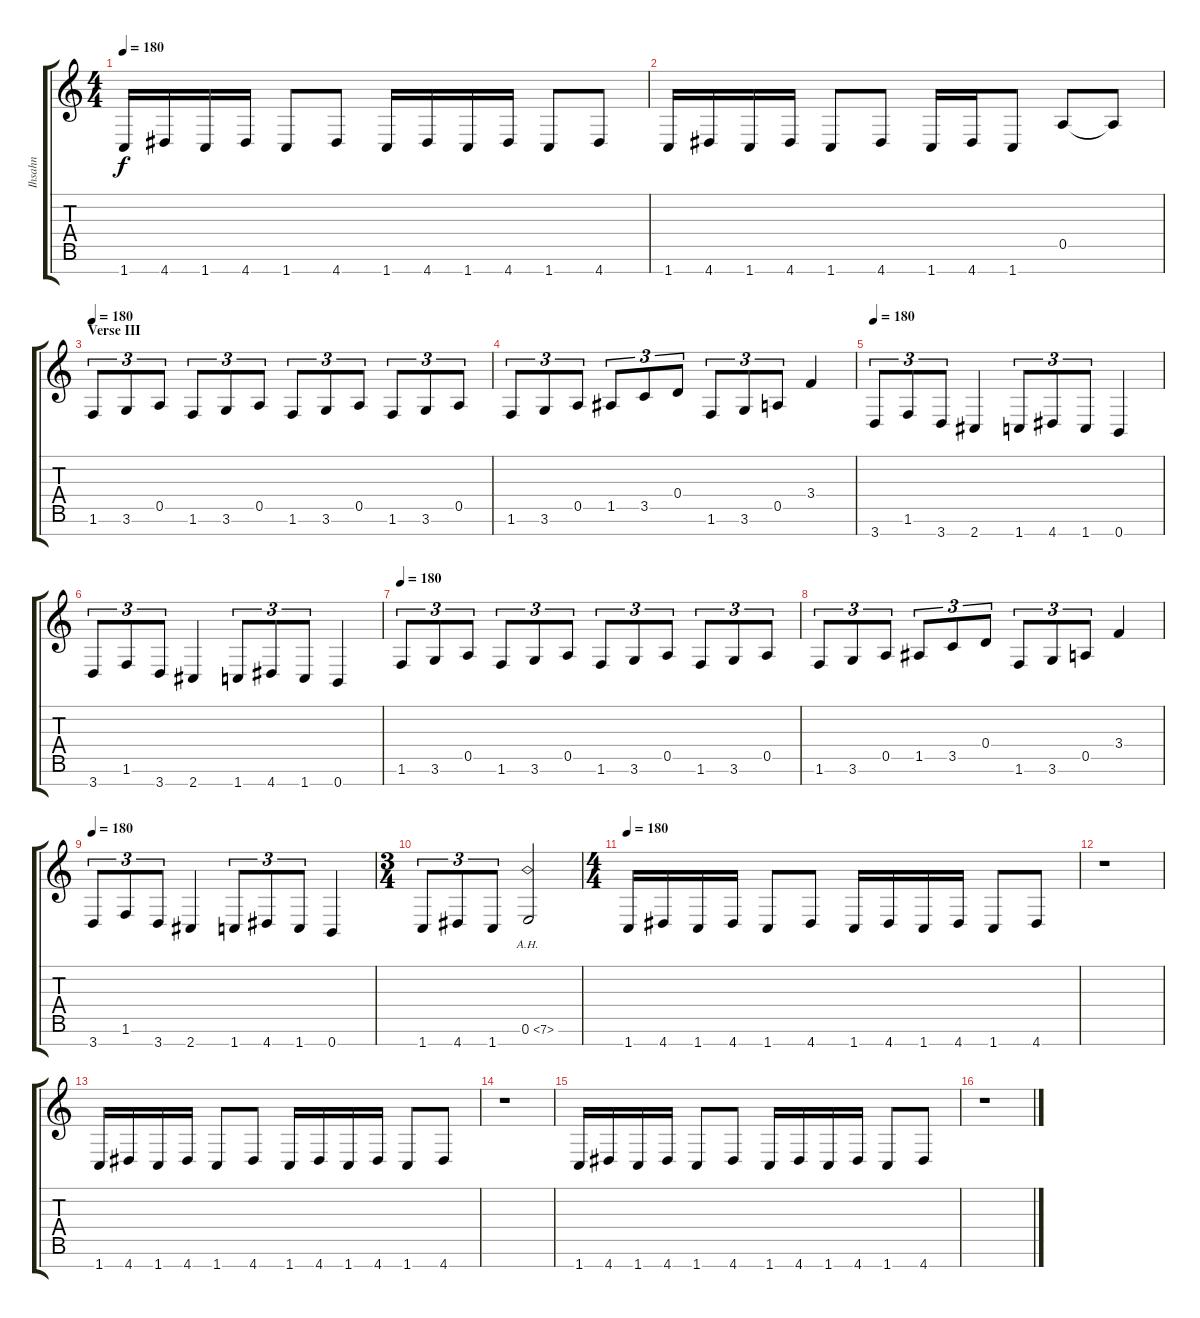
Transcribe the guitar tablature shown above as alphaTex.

\track ("Ihsahn" "Ihsahn") {instrument distortionguitar}
\staff {score tabs}
\tuning (E4 B3 G3 D3 A2 E2 B1) {hide}
\ts (4 4)
\tempo 180
\clef g2
\ks c
1.7.16{dy f} 4.7.16 1.7.16 4.7.16 1.7.8 4.7.8 1.7.16 4.7.16 1.7.16 4.7.16 1.7.8 4.7.8 |
1.7.16 4.7.16 1.7.16 4.7.16 1.7.8 4.7.8 1.7.16 4.7.16 1.7.8 0.5.8 0.5{t}.8 |
\section ("" "Verse III")
\tempo 180
1.6.8{tu (3 2)} 3.6.8{tu (3 2)} 0.5.8{tu (3 2)} 1.6.8{tu (3 2)} 3.6.8{tu (3 2)} 0.5.8{tu (3 2)} 1.6.8{tu (3 2)} 3.6.8{tu (3 2)} 0.5.8{tu (3 2)} 1.6.8{tu (3 2)} 3.6.8{tu (3 2)} 0.5.8{tu (3 2)} |
1.6.8{tu (3 2)} 3.6.8{tu (3 2)} 0.5.8{tu (3 2)} 1.5.8{tu (3 2)} 3.5.8{tu (3 2)} 0.4.8{tu (3 2)} 1.6.8{tu (3 2)} 3.6.8{tu (3 2)} 0.5.8{tu (3 2)} 3.4.4 |
\tempo 180
3.7.8{tu (3 2)} 1.6.8{tu (3 2)} 3.7.8{tu (3 2)} 2.7.4 1.7.8{tu (3 2)} 4.7.8{tu (3 2)} 1.7.8{tu (3 2)} 0.7.4 |
3.7.8{tu (3 2)} 1.6.8{tu (3 2)} 3.7.8{tu (3 2)} 2.7.4 1.7.8{tu (3 2)} 4.7.8{tu (3 2)} 1.7.8{tu (3 2)} 0.7.4 |
\tempo 180
1.6.8{tu (3 2)} 3.6.8{tu (3 2)} 0.5.8{tu (3 2)} 1.6.8{tu (3 2)} 3.6.8{tu (3 2)} 0.5.8{tu (3 2)} 1.6.8{tu (3 2)} 3.6.8{tu (3 2)} 0.5.8{tu (3 2)} 1.6.8{tu (3 2)} 3.6.8{tu (3 2)} 0.5.8{tu (3 2)} |
1.6.8{tu (3 2)} 3.6.8{tu (3 2)} 0.5.8{tu (3 2)} 1.5.8{tu (3 2)} 3.5.8{tu (3 2)} 0.4.8{tu (3 2)} 1.6.8{tu (3 2)} 3.6.8{tu (3 2)} 0.5.8{tu (3 2)} 3.4.4 |
\tempo 180
3.7.8{tu (3 2)} 1.6.8{tu (3 2)} 3.7.8{tu (3 2)} 2.7.4 1.7.8{tu (3 2)} 4.7.8{tu (3 2)} 1.7.8{tu (3 2)} 0.7.4 |
\ts (3 4)
1.7.8{tu (3 2)} 4.7.8{tu (3 2)} 1.7.8{tu (3 2)} 0.6{ah 7}.2 |
\ts (4 4)
\tempo 180
1.7.16 4.7.16 1.7.16 4.7.16 1.7.8 4.7.8 1.7.16 4.7.16 1.7.16 4.7.16 1.7.8 4.7.8 |
r.1 |
1.7.16 4.7.16 1.7.16 4.7.16 1.7.8 4.7.8 1.7.16 4.7.16 1.7.16 4.7.16 1.7.8 4.7.8 |
r.1 |
1.7.16 4.7.16 1.7.16 4.7.16 1.7.8 4.7.8 1.7.16 4.7.16 1.7.16 4.7.16 1.7.8 4.7.8 |
r.1
